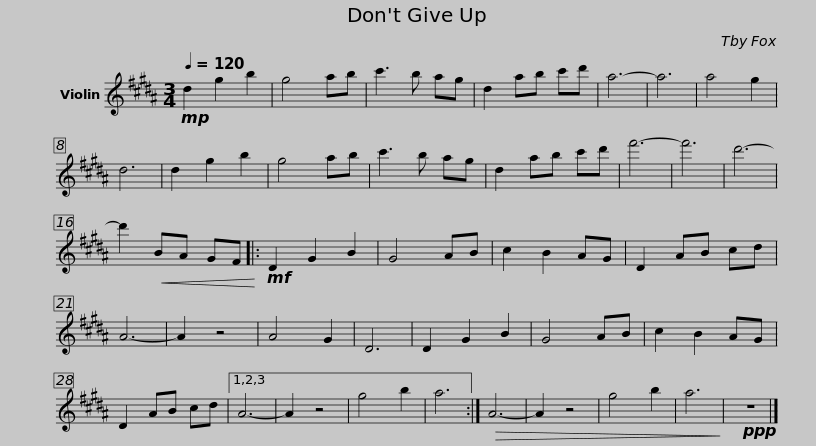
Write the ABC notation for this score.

X:1
L:1/8
Q:1/4=120
M:3/4
I:linebreak $
K:B
V:1 treble
V:1
!mp! d2 g2 b2 | g4 ab | c'3 b ag | d2 ab c'd' | a6- | %5
 a6 | a4 g2 | d6 |$ d2 g2 b2 | g4 ab | %10
 c'3 b ag | d2 ab c'd' | f'6- | f'6 | d'6- | %15
 d'2!<(! BA GF!<)! |:$!mf! D2 G2 B2 | G4 AB | c2 B2 AG | D2 AB cd |$ %20
 A6- | A2 z4 | A4 G2 | D6 | D2 G2 B2 | %25
 G4 AB | c2 B2 AG | D2 AB cd |1,2,3$ A6- | A2 z4 | %30
 g4 b2 | a6 :|!>(! A6- | A2 z4 | g4 b2 | %35
 a6!>)! |!ppp! z6 |] %37
